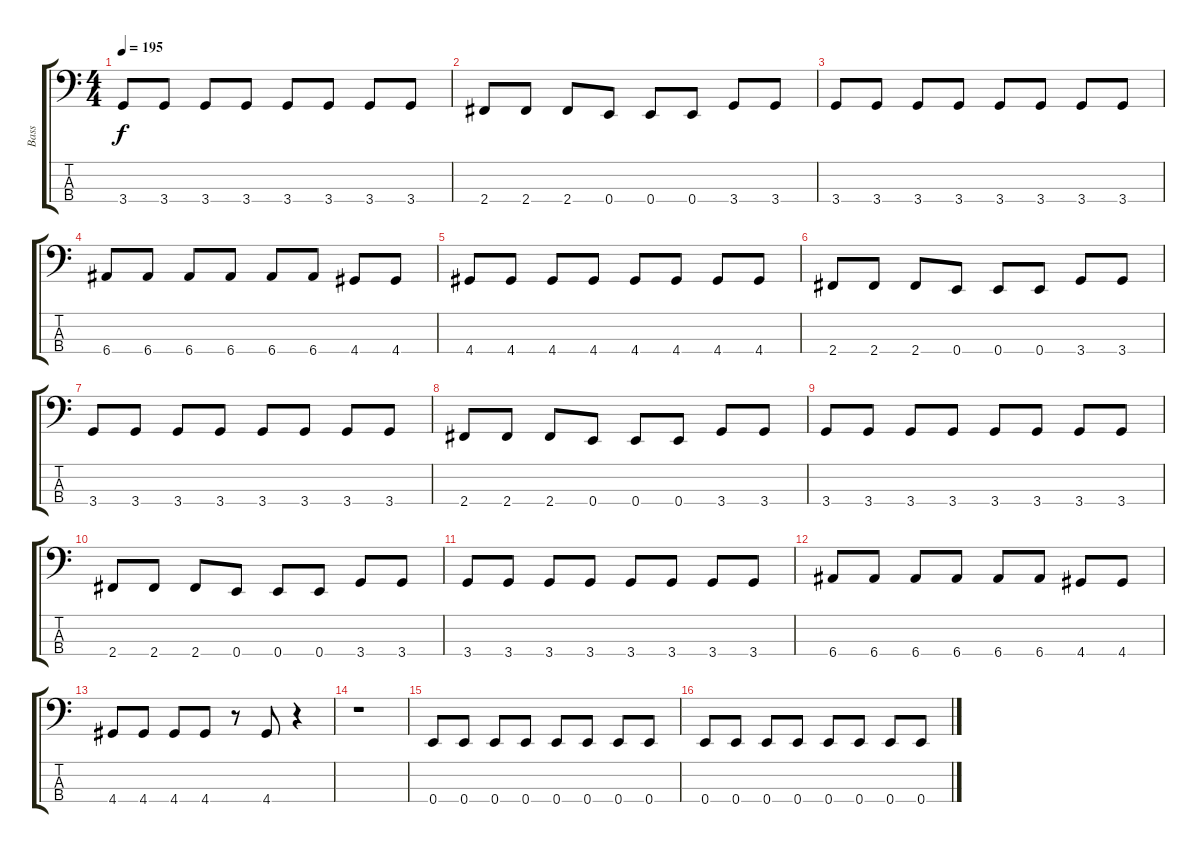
\track ("Bass" "Bass") {instrument electricbassfinger}
\staff {score tabs}
\tuning (G2 D2 A1 E1) {hide}
\ts (4 4)
\tempo 195
\clef f4
\ks c
3.4.8{dy f} 3.4.8 3.4.8 3.4.8 3.4.8 3.4.8 3.4.8 3.4.8 |
2.4.8 2.4.8 2.4.8 0.4.8 0.4.8 0.4.8 3.4.8 3.4.8 |
3.4.8 3.4.8 3.4.8 3.4.8 3.4.8 3.4.8 3.4.8 3.4.8 |
6.4.8 6.4.8 6.4.8 6.4.8 6.4.8 6.4.8 4.4.8 4.4.8 |
4.4.8 4.4.8 4.4.8 4.4.8 4.4.8 4.4.8 4.4.8 4.4.8 |
2.4.8 2.4.8 2.4.8 0.4.8 0.4.8 0.4.8 3.4.8 3.4.8 |
3.4.8 3.4.8 3.4.8 3.4.8 3.4.8 3.4.8 3.4.8 3.4.8 |
2.4.8 2.4.8 2.4.8 0.4.8 0.4.8 0.4.8 3.4.8 3.4.8 |
3.4.8 3.4.8 3.4.8 3.4.8 3.4.8 3.4.8 3.4.8 3.4.8 |
2.4.8 2.4.8 2.4.8 0.4.8 0.4.8 0.4.8 3.4.8 3.4.8 |
3.4.8 3.4.8 3.4.8 3.4.8 3.4.8 3.4.8 3.4.8 3.4.8 |
6.4.8 6.4.8 6.4.8 6.4.8 6.4.8 6.4.8 4.4.8 4.4.8 |
4.4.8 4.4.8 4.4.8 4.4.8 r.8 4.4.8 r.4 |
r.1 |
0.4.8 0.4.8 0.4.8 0.4.8 0.4.8 0.4.8 0.4.8 0.4.8 |
0.4.8 0.4.8 0.4.8 0.4.8 0.4.8 0.4.8 0.4.8 0.4.8
